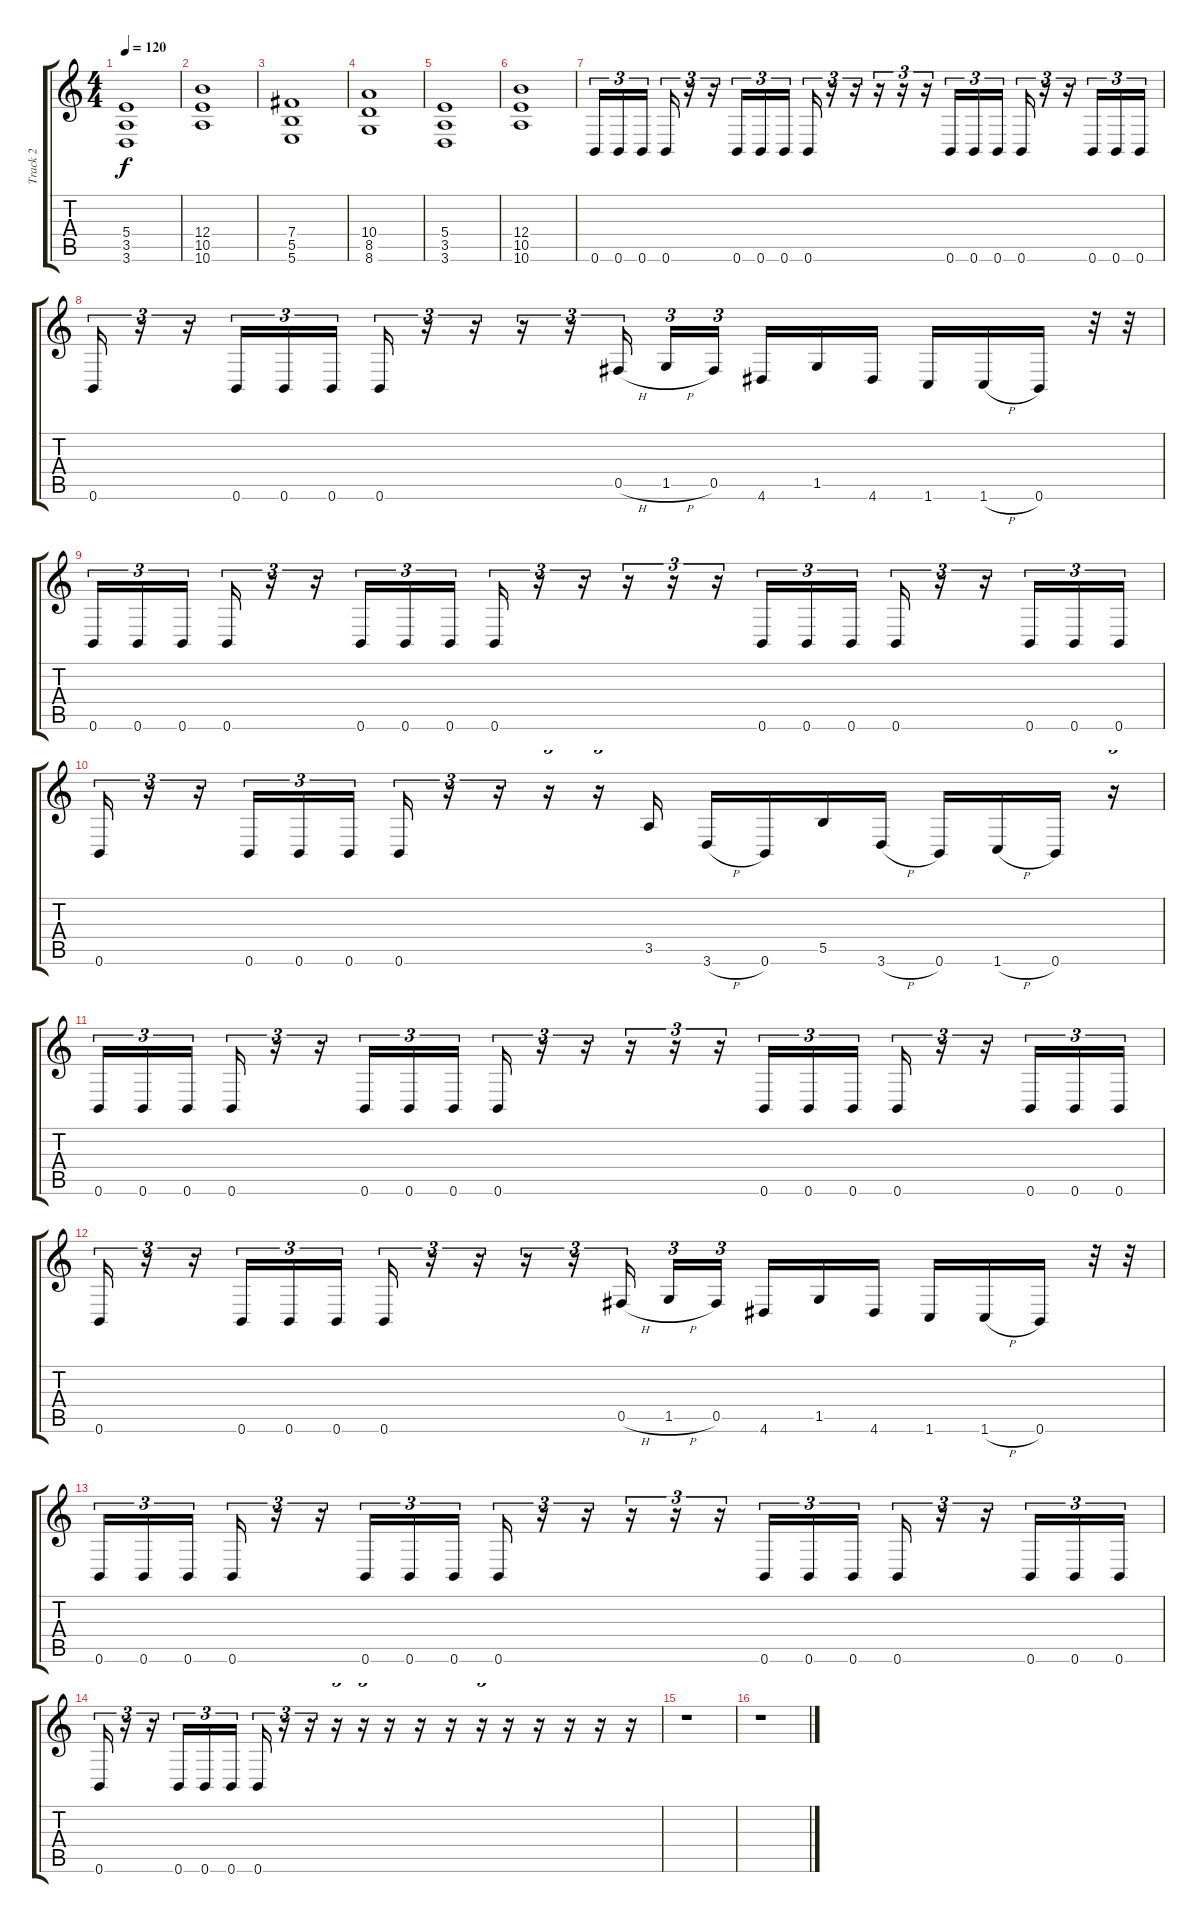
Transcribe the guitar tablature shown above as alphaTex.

\track ("Track 2" "Track 2") {instrument distortionguitar}
\staff {score tabs}
\tuning (Db4 Ab3 E3 B2 Gb2 B1) {hide}
\ts (4 4)
\tempo 120
\clef g2
\ks c
(5.4 3.5 3.6).1{dy f} |
(12.4 10.5 10.6).1 |
(7.4 5.5 5.6).1 |
(10.4 8.5 8.6).1 |
(5.4 3.5 3.6).1 |
(12.4 10.5 10.6).1 |
0.6.16{tu (3 2)} 0.6.16{tu (3 2)} 0.6.16{tu (3 2)} 0.6.16{tu (3 2)} r.16{tu (3 2)} r.16{tu (3 2)} 0.6.16{tu (3 2)} 0.6.16{tu (3 2)} 0.6.16{tu (3 2)} 0.6.16{tu (3 2)} r.16{tu (3 2)} r.16{tu (3 2)} r.16{tu (3 2)} r.16{tu (3 2)} r.16{tu (3 2)} 0.6.16{tu (3 2)} 0.6.16{tu (3 2)} 0.6.16{tu (3 2)} 0.6.16{tu (3 2)} r.16{tu (3 2)} r.16{tu (3 2)} 0.6.16{tu (3 2)} 0.6.16{tu (3 2)} 0.6.16{tu (3 2)} |
0.6.16{tu (3 2)} r.16{tu (3 2)} r.16{tu (3 2)} 0.6.16{tu (3 2)} 0.6.16{tu (3 2)} 0.6.16{tu (3 2)} 0.6.16{tu (3 2)} r.16{tu (3 2)} r.16{tu (3 2)} r.16{tu (3 2)} r.16{tu (3 2)} 0.5{h}.16{tu (3 2)} 1.5{h}.16{tu (3 2)} 0.5.16{tu (3 2)} 4.6.16 1.5.16 4.6.16 1.6.16 1.6{h}.16 0.6.16 r.32{tu (3 2)} r.32{tu (3 2)} |
0.6.16{tu (3 2)} 0.6.16{tu (3 2)} 0.6.16{tu (3 2)} 0.6.16{tu (3 2)} r.16{tu (3 2)} r.16{tu (3 2)} 0.6.16{tu (3 2)} 0.6.16{tu (3 2)} 0.6.16{tu (3 2)} 0.6.16{tu (3 2)} r.16{tu (3 2)} r.16{tu (3 2)} r.16{tu (3 2)} r.16{tu (3 2)} r.16{tu (3 2)} 0.6.16{tu (3 2)} 0.6.16{tu (3 2)} 0.6.16{tu (3 2)} 0.6.16{tu (3 2)} r.16{tu (3 2)} r.16{tu (3 2)} 0.6.16{tu (3 2)} 0.6.16{tu (3 2)} 0.6.16{tu (3 2)} |
0.6.16{tu (3 2)} r.16{tu (3 2)} r.16{tu (3 2)} 0.6.16{tu (3 2)} 0.6.16{tu (3 2)} 0.6.16{tu (3 2)} 0.6.16{tu (3 2)} r.16{tu (3 2)} r.16{tu (3 2)} r.16{tu (3 2)} r.16{tu (3 2)} 3.5.16 3.6{h}.16 0.6.16 5.5.16 3.6{h}.16 0.6.16 1.6{h}.16 0.6.16 r.16{tu (3 2)} |
0.6.16{tu (3 2)} 0.6.16{tu (3 2)} 0.6.16{tu (3 2)} 0.6.16{tu (3 2)} r.16{tu (3 2)} r.16{tu (3 2)} 0.6.16{tu (3 2)} 0.6.16{tu (3 2)} 0.6.16{tu (3 2)} 0.6.16{tu (3 2)} r.16{tu (3 2)} r.16{tu (3 2)} r.16{tu (3 2)} r.16{tu (3 2)} r.16{tu (3 2)} 0.6.16{tu (3 2)} 0.6.16{tu (3 2)} 0.6.16{tu (3 2)} 0.6.16{tu (3 2)} r.16{tu (3 2)} r.16{tu (3 2)} 0.6.16{tu (3 2)} 0.6.16{tu (3 2)} 0.6.16{tu (3 2)} |
0.6.16{tu (3 2)} r.16{tu (3 2)} r.16{tu (3 2)} 0.6.16{tu (3 2)} 0.6.16{tu (3 2)} 0.6.16{tu (3 2)} 0.6.16{tu (3 2)} r.16{tu (3 2)} r.16{tu (3 2)} r.16{tu (3 2)} r.16{tu (3 2)} 0.5{h}.16{tu (3 2)} 1.5{h}.16{tu (3 2)} 0.5.16{tu (3 2)} 4.6.16 1.5.16 4.6.16 1.6.16 1.6{h}.16 0.6.16 r.32{tu (3 2)} r.32{tu (3 2)} |
0.6.16{tu (3 2)} 0.6.16{tu (3 2)} 0.6.16{tu (3 2)} 0.6.16{tu (3 2)} r.16{tu (3 2)} r.16{tu (3 2)} 0.6.16{tu (3 2)} 0.6.16{tu (3 2)} 0.6.16{tu (3 2)} 0.6.16{tu (3 2)} r.16{tu (3 2)} r.16{tu (3 2)} r.16{tu (3 2)} r.16{tu (3 2)} r.16{tu (3 2)} 0.6.16{tu (3 2)} 0.6.16{tu (3 2)} 0.6.16{tu (3 2)} 0.6.16{tu (3 2)} r.16{tu (3 2)} r.16{tu (3 2)} 0.6.16{tu (3 2)} 0.6.16{tu (3 2)} 0.6.16{tu (3 2)} |
0.6.16{tu (3 2)} r.16{tu (3 2)} r.16{tu (3 2)} 0.6.16{tu (3 2)} 0.6.16{tu (3 2)} 0.6.16{tu (3 2)} 0.6.16{tu (3 2)} r.16{tu (3 2)} r.16{tu (3 2)} r.16{tu (3 2)} r.16{tu (3 2)} r.16 r.16 r.16 r.16{tu (3 2)} r.16 r.16 r.16 r.16 r.16 |
r.1 |
r.1
